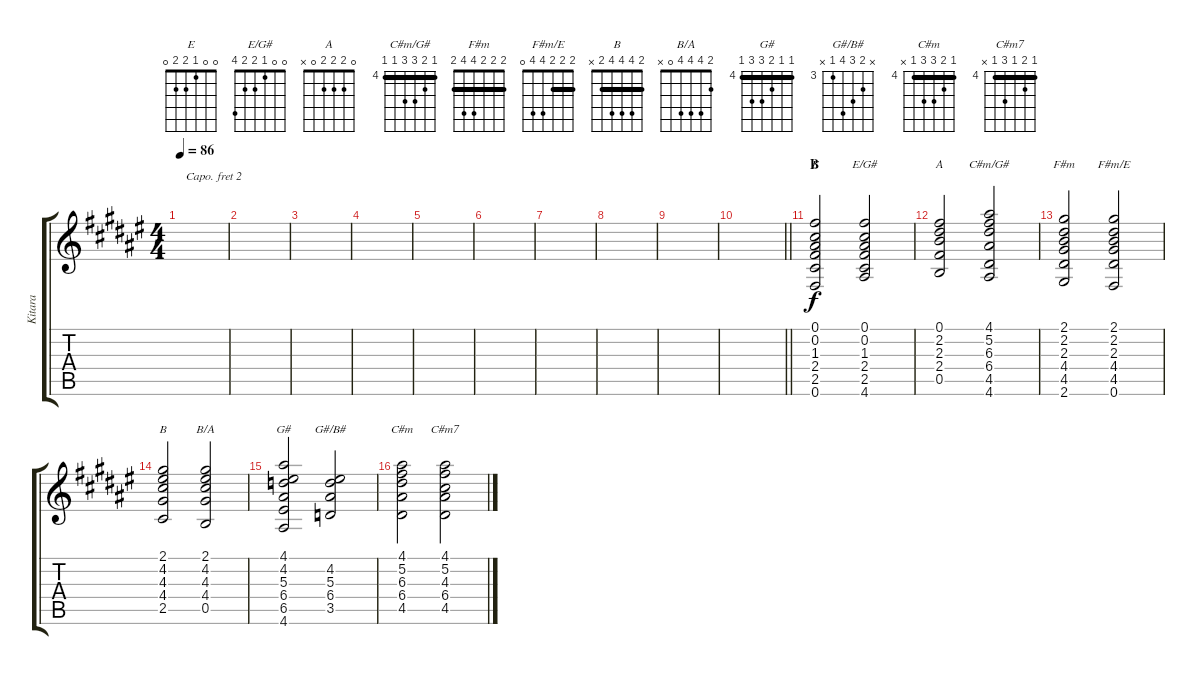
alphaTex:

\track ("Kitara" "Kitara") {instrument distortionguitar}
\staff {score tabs}
\capo 2
\tuning (E4 B3 G3 D3 A2 E2) {hide}
\chord ("E" 0 0 1 2 2 0)
\chord ("E/G#" 0 0 1 2 2 4)
\chord ("A" 0 2 2 2 0 x)
\chord ("C#m/G#" 4 5 6 6 4 4) {firstfret 4 barre 4}
\chord ("F#m" 2 2 2 4 4 2) {barre 2}
\chord ("F#m/E" 2 2 2 4 4 0) {barre 2}
\chord ("B" 2 4 4 4 2 x) {barre 2}
\chord ("B/A" 2 4 4 4 0 x)
\chord ("G#" 4 4 5 6 6 4) {firstfret 4 barre 4}
\chord ("G#/B#" x 4 5 6 3 x) {firstfret 3}
\chord ("C#m" 4 5 6 6 4 x) {firstfret 4 barre 4}
\chord ("C#m7" 4 5 4 6 4 x) {firstfret 4 barre 4}
\ts (4 4)
\tempo 86
\clef g2
\ks f#
|
|
|
|
|
|
|
|
|
\barLineRight lightlight
|
\section ("" "B")
(0.1 0.2 1.3 2.4 2.5 0.6).2{ch "E"} (0.1 0.2 1.3 2.4 2.5 4.6).2{ch "E/G#"} |
(0.1 2.2 2.3 2.4 0.5).2{ch "A"} (4.1 5.2 6.3 6.4 4.5 4.6).2{ch "C#m/G#"} |
(2.1 2.2 2.3 4.4 4.5 2.6).2{ch "F#m"} (2.1 2.2 2.3 4.4 4.5 0.6).2{ch "F#m/E"} |
(2.1 4.2 4.3 4.4 2.5).2{ch "B"} (2.1 4.2 4.3 4.4 0.5).2{ch "B/A"} |
(4.1 4.2 5.3 6.4 6.5 4.6).2{ch "G#"} (4.2 5.3 6.4 3.5).2{ch "G#/B#"} |
(4.1 5.2 6.3 6.4 4.5).2{ch "C#m"} (4.1 5.2 4.3 6.4 4.5).2{ch "C#m7"}
